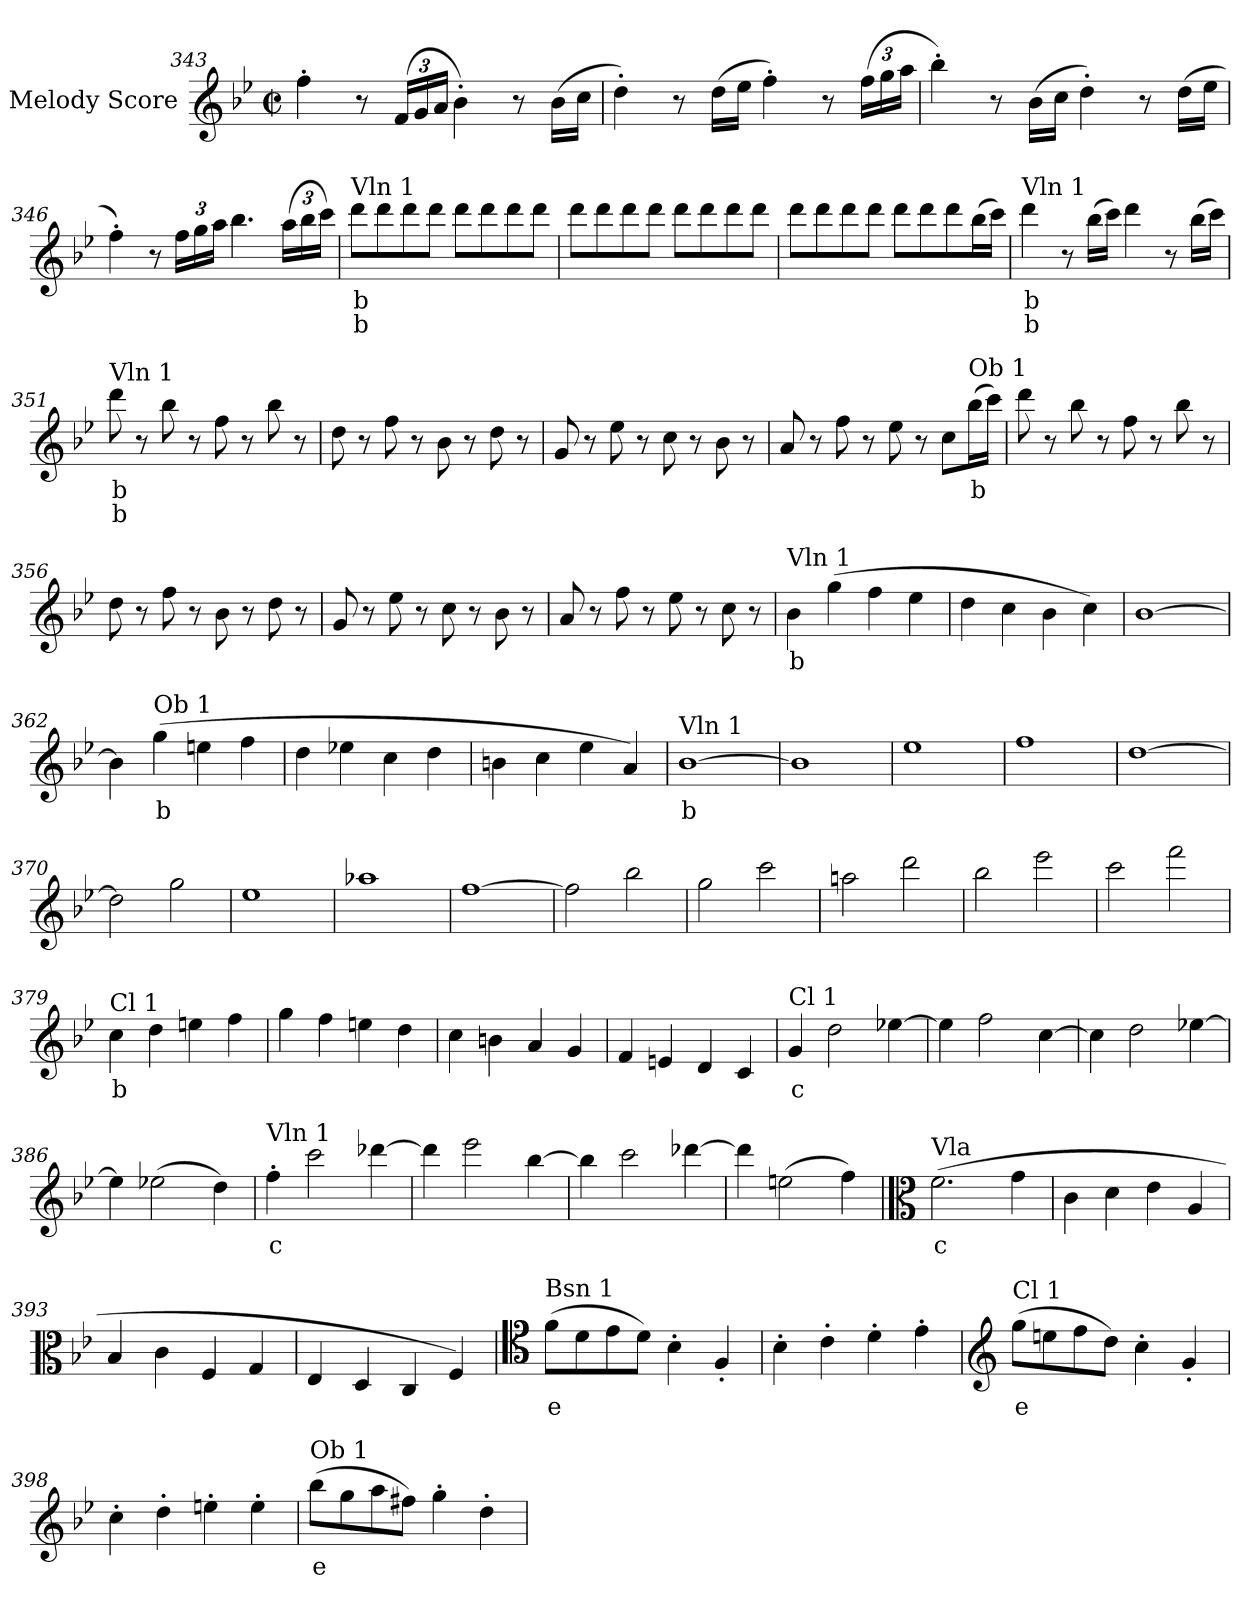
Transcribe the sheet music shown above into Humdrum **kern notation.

**kern	**text	**text
*part1	*part1	*part1
*staff1	*staff1	*staff1
*I"Melody Score	*	*
*clefG2	*	*
*k[b-e-]	*	*
*M2/2	*	*
*met(c|)	*	*
=343	=343	=343
4ff'\	.	.
8r	.	.
*Xbrackettup	*	*
(24f/LL	.	.
24g/	.	.
24a/JJ	.	.
4b-'\)	.	.
8r	.	.
(16b-\LL	.	.
16cc\JJ	.	.
=344	=344	=344
4dd'\)	.	.
8r	.	.
(16dd\LL	.	.
16ee-\JJ	.	.
4ff'\)	.	.
8r	.	.
(24ff\LL	.	.
24gg\	.	.
24aa\JJ	.	.
=345	=345	=345
4bb-'\)	.	.
8r	.	.
(16b-\LL	.	.
16cc\JJ	.	.
4dd'\)	.	.
8r	.	.
(16dd\LL	.	.
16ee-\JJ	.	.
=346	=346	=346
4ff'\)	.	.
8r	.	.
24ff\LL	.	.
24gg\	.	.
24aa\JJ	.	.
4.bb-\	.	.
(24aa\LL	.	.
24bb-\	.	.
24ccc\JJ)	.	.
=347	=347	=347
!LO:TX:a:t=Vln 1	!	!
!	!LO:LY:color=#FF0000	!LO:LY:color=#FF0000
8ddd\L	b	b
8ddd\	.	.
8ddd\	.	.
8ddd\J	.	.
8ddd\L	.	.
8ddd\	.	.
8ddd\	.	.
8ddd\J	.	.
=348	=348	=348
8ddd\L	.	.
8ddd\	.	.
8ddd\	.	.
8ddd\J	.	.
8ddd\L	.	.
8ddd\	.	.
8ddd\	.	.
8ddd\J	.	.
=349	=349	=349
8ddd\L	.	.
8ddd\	.	.
8ddd\	.	.
8ddd\J	.	.
8ddd\L	.	.
8ddd\	.	.
8ddd\	.	.
(16bb-\L	.	.
16ccc\JJ)	.	.
=350	=350	=350
!LO:TX:a:t=Vln 1	!	!
!	!LO:LY:color=#FF0000	!LO:LY:color=#FF0000
4ddd\	b	b
8r	.	.
(16bb-\LL	.	.
16ccc\JJ)	.	.
4ddd\	.	.
8r	.	.
(16bb-\LL	.	.
16ccc\JJ)	.	.
=351	=351	=351
!LO:TX:a:t=Vln 1	!	!
!	!LO:LY:color=#FF0000	!LO:LY:color=#FF0000
8ddd\	b	b
8r	.	.
8bb-\	.	.
8r	.	.
8ff\	.	.
8r	.	.
8bb-\	.	.
8r	.	.
=352	=352	=352
8dd\	.	.
8r	.	.
8ff\	.	.
8r	.	.
8b-\	.	.
8r	.	.
8dd\	.	.
8r	.	.
=353	=353	=353
8g/	.	.
8r	.	.
8ee-\	.	.
8r	.	.
8cc\	.	.
8r	.	.
8b-\	.	.
8r	.	.
=354	=354	=354
8a/	.	.
8r	.	.
8ff\	.	.
8r	.	.
8ee-\	.	.
8r	.	.
8cc\L	.	.
!LO:TX:a:t=Ob 1	!	!
!	!LO:LY:b:color=#FF0000	!
(16bb-\L	b	.
16ccc\JJ)	.	.
=355	=355	=355
8ddd\	.	.
8r	.	.
8bb-\	.	.
8r	.	.
8ff\	.	.
8r	.	.
8bb-\	.	.
8r	.	.
=356	=356	=356
8dd\	.	.
8r	.	.
8ff\	.	.
8r	.	.
8b-\	.	.
8r	.	.
8dd\	.	.
8r	.	.
=357	=357	=357
8g/	.	.
8r	.	.
8ee-\	.	.
8r	.	.
8cc\	.	.
8r	.	.
8b-\	.	.
8r	.	.
=358	=358	=358
8a/	.	.
8r	.	.
8ff\	.	.
8r	.	.
8ee-\	.	.
8r	.	.
8cc\	.	.
8r	.	.
=359	=359	=359
!LO:TX:a:t=Vln 1	!	!
!	!LO:LY:b:color=#FF0000	!
4b-\	b	.
(4gg\	.	.
4ff\	.	.
4ee-\	.	.
=360	=360	=360
4dd\	.	.
4cc\	.	.
4b-\	.	.
4cc\)	.	.
=361	=361	=361
[1b-	.	.
=362	=362	=362
4b-]	.	.
!LO:TX:a:t=Ob 1	!	!
!	!LO:LY:b:color=#FF0000	!
(4gg\	b	.
4een\	.	.
4ff\	.	.
=363	=363	=363
4dd\	.	.
4ee-X\	.	.
4cc\	.	.
4dd\	.	.
=364	=364	=364
4bn\	.	.
4cc\	.	.
4ee-\	.	.
4a/)	.	.
=365	=365	=365
!LO:TX:a:t=Vln 1	!	!
!	!LO:LY:b:color=#FF0000	!
[1b-	b	.
=366	=366	=366
1b-]	.	.
=367	=367	=367
1ee-	.	.
=368	=368	=368
1ff	.	.
=369	=369	=369
[1dd	.	.
=370	=370	=370
2dd\]	.	.
2gg\	.	.
=371	=371	=371
1ee-	.	.
=372	=372	=372
1aa-X	.	.
=373	=373	=373
[1ff	.	.
=374	=374	=374
2ff\]	.	.
2bb-\	.	.
=375	=375	=375
2gg\	.	.
2ccc\	.	.
=376	=376	=376
2aan\	.	.
2ddd\	.	.
=377	=377	=377
2bb-\	.	.
2eee-\	.	.
=378	=378	=378
2ccc\	.	.
2fff\	.	.
=379	=379	=379
!LO:TX:a:t=Cl 1	!	!
!	!LO:LY:b:color=#FF0000	!
4cc\	b	.
4dd\	.	.
4ee\	.	.
4ff\	.	.
=380	=380	=380
4gg\	.	.
4ff\	.	.
4ee\	.	.
4dd\	.	.
=381	=381	=381
4cc\	.	.
4b\	.	.
4a/	.	.
4g/	.	.
=382	=382	=382
4f/	.	.
4e/	.	.
4d/	.	.
4c/	.	.
=383	=383	=383
!LO:TX:a:t=Cl 1	!	!
!	!LO:LY:b:color=#FF0000	!
4g/	c	.
2dd\	.	.
[4ee-X\	.	.
=384	=384	=384
4ee-\]	.	.
2ff\	.	.
[4cc\	.	.
=385	=385	=385
4cc\]	.	.
2dd\	.	.
[4ee-X\	.	.
=386	=386	=386
4ee-\]	.	.
(2ee-X\	.	.
4dd\)	.	.
=387	=387	=387
!LO:TX:a:t=Vln 1	!	!
!	!LO:LY:b:color=#FF0000	!
4ff'\	c	.
2ccc\	.	.
[4ddd-X\	.	.
=388	=388	=388
4ddd-\]	.	.
2eee-\	.	.
[4bb-\	.	.
=389	=389	=389
4bb-\]	.	.
2ccc\	.	.
[4ddd-X\	.	.
=390	=390	=390
4ddd-\]	.	.
(2een\	.	.
4ff\)	.	.
=391	=391	=391
*clefC3	*	*
!LO:TX:a:t=Vla	!	!
!	!LO:LY:b:color=#FF0000	!
(2.f\	c	.
4g\	.	.
=392	=392	=392
4c\	.	.
4d\	.	.
4e-\	.	.
4A/	.	.
=393	=393	=393
4B-/	.	.
4c\	.	.
4F/	.	.
4G/	.	.
=394	=394	=394
4E-/	.	.
4D/	.	.
4C/	.	.
4F/)	.	.
=395	=395	=395
*clefC4	*	*
!LO:TX:a:t=Bsn 1	!	!
!	!LO:LY:b:color=#FF0000	!
(8f\L	e	.
8d\	.	.
8e-\	.	.
8d\J)	.	.
4B-'\	.	.
4F'/	.	.
=396	=396	=396
4B-'\	.	.
4c'\	.	.
4d'\	.	.
4e-'\	.	.
=397	=397	=397
*clefG2	*	*
!LO:TX:a:t=Cl 1	!	!
!	!LO:LY:b:color=#FF0000	!
(8gg\L	e	.
8ee\	.	.
8ff\	.	.
8dd\J)	.	.
4cc'\	.	.
4g'/	.	.
=398	=398	=398
4cc'\	.	.
4dd'\	.	.
4ee'\	.	.
4ee'\	.	.
=399	=399	=399
!LO:TX:a:t=Ob 1	!	!
!	!LO:LY:b:color=#FF0000	!
(8bb-\L	e	.
8gg\	.	.
8aa\	.	.
8ff#X\J)	.	.
4gg'\	.	.
4dd'\	.	.
=	=	=
*-	*-	*-
